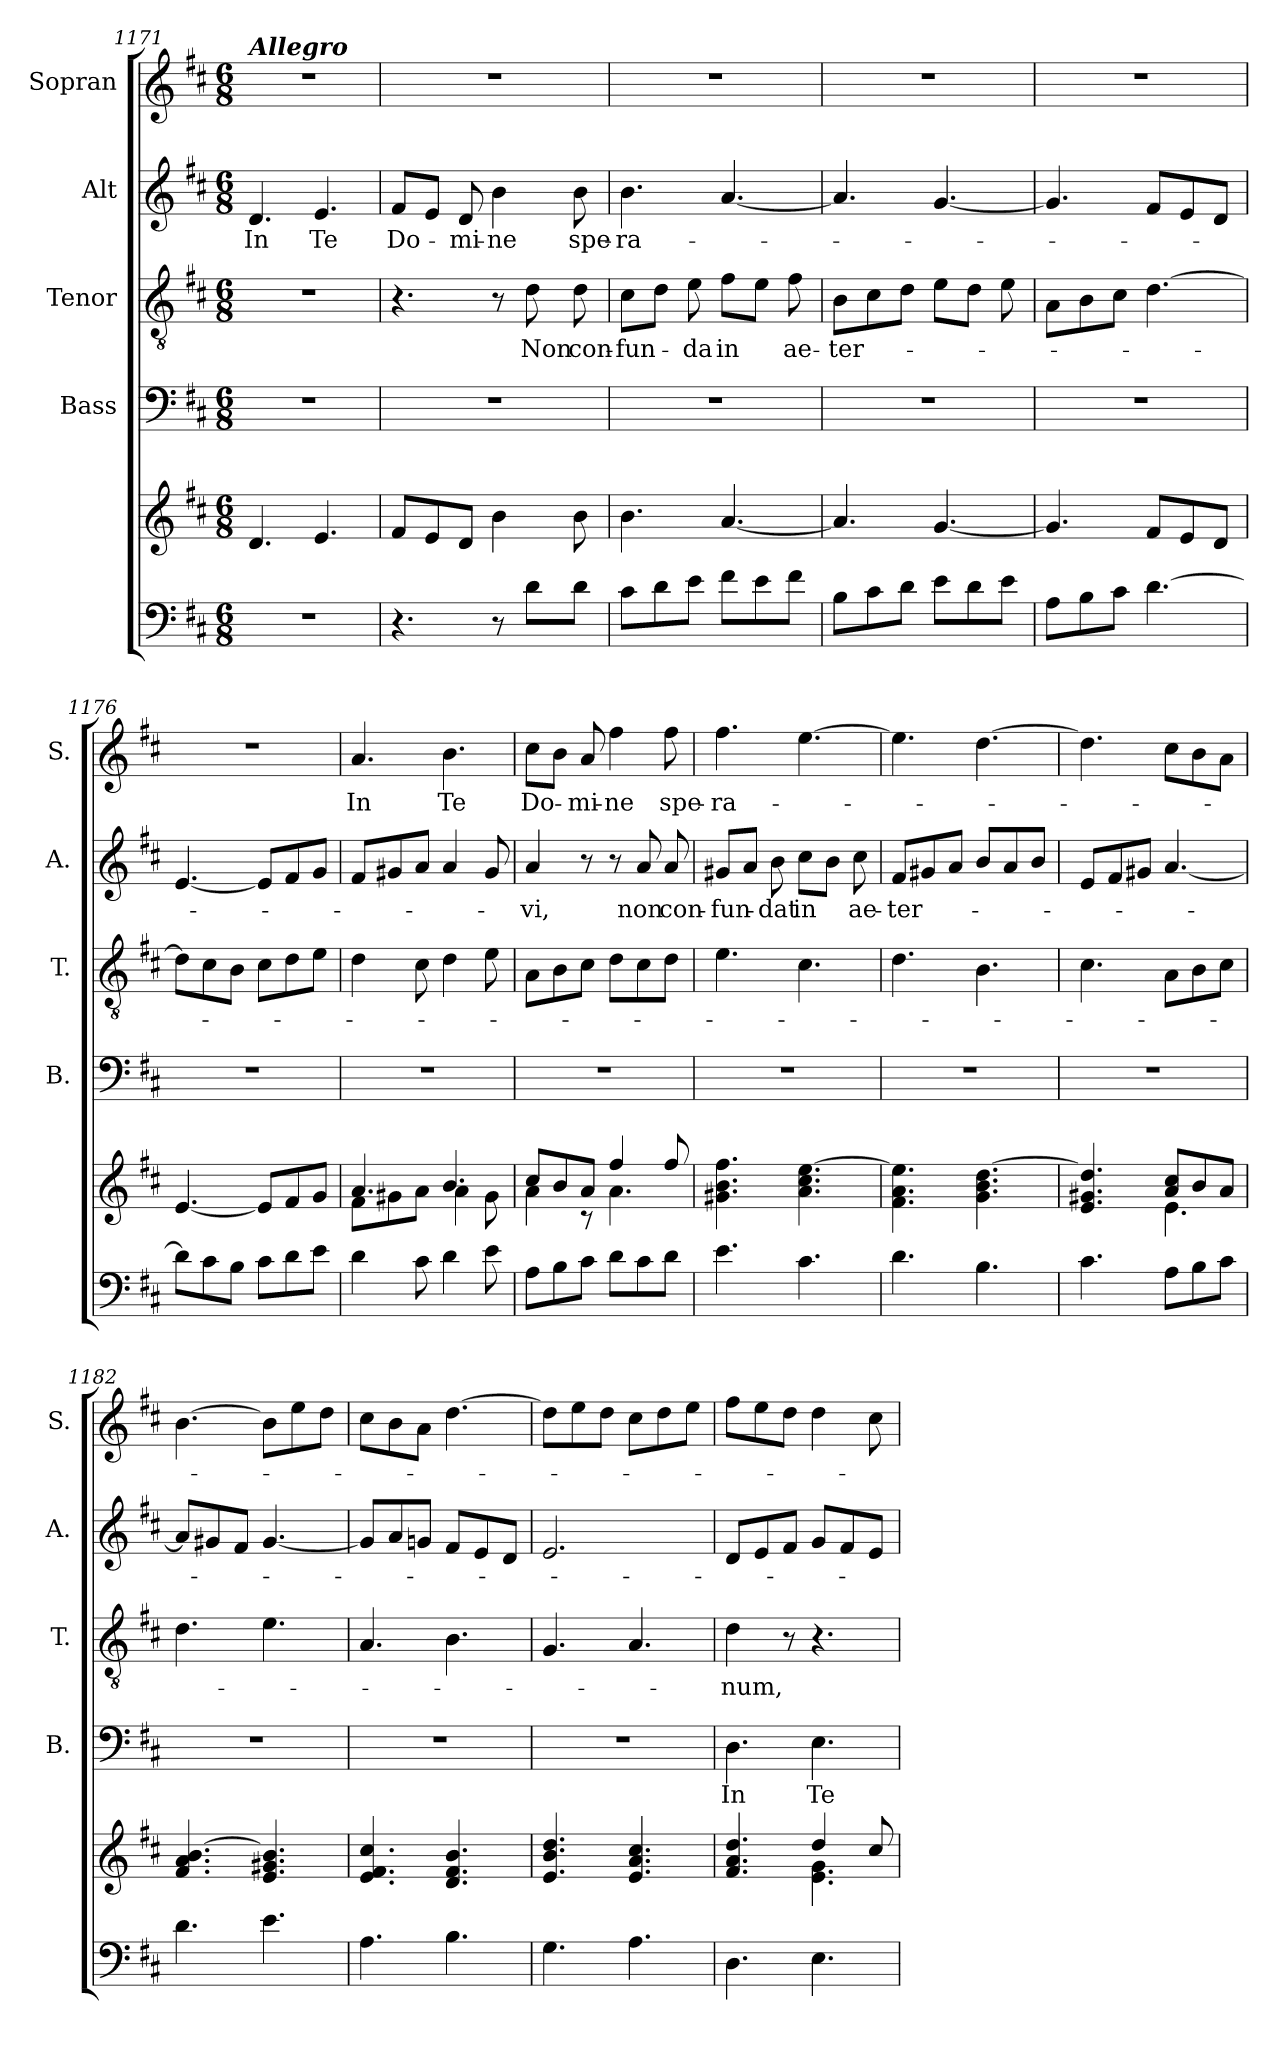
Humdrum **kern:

**kern	**kern	**kern	**text	**kern	**text	**kern	**text	**kern	**text
*part5	*part5	*part4	*part4	*part3	*part3	*part2	*part2	*part1	*part1
*staff6	*staff5	*staff4	*staff4	*staff3	*staff3	*staff2	*staff2	*staff1	*staff1
*	*	*I"Bass	*	*I"Tenor	*	*I"Alt	*	*I"Sopran	*
*	*	*I'B.	*	*I'T.	*	*I'A.	*	*I'S.	*
!!LO:PB:g=z
*clefF4	*clefG2	*clefF4	*	*clefGv2	*	*clefG2	*	*clefG2	*
*k[f#c#]	*k[f#c#]	*k[f#c#]	*	*k[f#c#]	*	*k[f#c#]	*	*k[f#c#]	*
*D:	*D:	*D:	*	*D:	*	*D:	*	*D:	*
*M6/8	*M6/8	*M6/8	*	*M6/8	*	*M6/8	*	*M6/8	*
=1171	=1171	=1171	=1171	=1171	=1171	=1171	=1171	=1171	=1171
!	!	!	!	!	!	!	!	!LO:TX:a:Bi:t=Allegro	!
!	!	!	!	!	!	!	!LO:LY:b	!	!
2.r	4.d/	2.r	.	2.r	.	4.d/	In	2.r	.
!	!	!	!	!	!	!	!LO:LY:b	!	!
.	4.e/	.	.	.	.	4.e/	Te	.	.
=1172	=1172	=1172	=1172	=1172	=1172	=1172	=1172	=1172	=1172
!	!	!	!	!	!	!	!LO:LY:b	!	!
4.r	8f#/L	2.r	.	4.r	.	8f#/L	Do-	2.r	.
.	8e/	.	.	.	.	8e/J	.	.	.
!	!	!	!	!	!	!	!LO:LY:b	!	!
.	8d/J	.	.	.	.	8d/	-mi-	.	.
!	!	!	!	!	!	!	!LO:LY:b	!	!
8r	4b\	.	.	8r	.	4b\	-ne	.	.
!	!	!	!	!	!LO:LY:b	!	!	!	!
8d\L	.	.	.	8d\	Non	.	.	.	.
!	!	!	!	!	!LO:LY:b	!	!LO:LY:b	!	!
8d\J	8b\	.	.	8d\	con-	8b\	spe-	.	.
=1173	=1173	=1173	=1173	=1173	=1173	=1173	=1173	=1173	=1173
!	!	!	!	!	!LO:LY:b	!	!LO:LY:b	!	!
8c#\L	4.b\	2.r	.	8c#\L	-fun-	4.b\	-ra-	2.r	.
8d\	.	.	.	8d\J	.	.	.	.	.
!	!	!	!	!	!LO:LY:b	!	!	!	!
8e\J	.	.	.	8e\	-da	.	.	.	.
!	!	!	!	!	!LO:LY:b	!	!	!	!
8f#\L	[4.a/	.	.	8f#\L	in	[4.a/	.	.	.
8e\	.	.	.	8e\J	.	.	.	.	.
!	!	!	!	!	!LO:LY:b	!	!	!	!
8f#\J	.	.	.	8f#\	ae-	.	.	.	.
=1174	=1174	=1174	=1174	=1174	=1174	=1174	=1174	=1174	=1174
!	!	!	!	!	!LO:LY:b	!	!	!	!
8B\L	4.a/]	2.r	.	8B\L	-ter-	4.a/]	.	2.r	.
8c#\	.	.	.	8c#\	.	.	.	.	.
8d\J	.	.	.	8d\J	.	.	.	.	.
8e\L	[4.g/	.	.	8e\L	.	[4.g/	.	.	.
8d\	.	.	.	8d\J	.	.	.	.	.
8e\J	.	.	.	8e\	.	.	.	.	.
=1175	=1175	=1175	=1175	=1175	=1175	=1175	=1175	=1175	=1175
8A\L	4.g/]	2.r	.	8A\L	.	4.g/]	.	2.r	.
8B\	.	.	.	8B\	.	.	.	.	.
8c#\J	.	.	.	8c#\J	.	.	.	.	.
[4.d\	8f#/L	.	.	[4.d\	.	8f#/L	.	.	.
.	8e/	.	.	.	.	8e/	.	.	.
.	8d/J	.	.	.	.	8d/J	.	.	.
=1176	=1176	=1176	=1176	=1176	=1176	=1176	=1176	=1176	=1176
8d\L]	[4.e/	2.r	.	8d\L]	.	[4.e/	.	2.r	.
8c#\	.	.	.	8c#\	.	.	.	.	.
8B\J	.	.	.	8B\J	.	.	.	.	.
8c#\L	8e/L]	.	.	8c#\L	.	8e/L]	.	.	.
8d\	8f#/	.	.	8d\	.	8f#/	.	.	.
8e\J	8g/J	.	.	8e\J	.	8g/J	.	.	.
=1177	=1177	=1177	=1177	=1177	=1177	=1177	=1177	=1177	=1177
*	*^	*	*	*	*	*	*	*	*
!	!	!	!	!	!	!	!	!	!	!LO:LY:b
4d\	4.a/	8f#\L	2.r	.	4d\	.	8f#/L	.	4.a/	In
.	.	8g#X\	.	.	.	.	8g#X/	.	.	.
8c#\	.	8a\J	.	.	8c#\	.	8a/J	.	.	.
!	!	!	!	!	!	!	!	!	!	!LO:LY:b
4d\	4.b/	4a\	.	.	4d\	.	4a/	.	4.b\	Te
8e\	.	8g#\	.	.	8e\	.	8g#/	.	.	.
=1178	=1178	=1178	=1178	=1178	=1178	=1178	=1178	=1178	=1178	=1178
!	!	!	!	!	!	!	!	!LO:LY:b	!	!LO:LY:b
8A\L	8cc#/L	4a\	2.r	.	8A\L	.	4a/	-vi,	8cc#\L	Do-
8B\	8b/	.	.	.	8B\	.	.	.	8b\J	.
!	!	!	!	!	!	!	!	!	!	!LO:LY:b
8c#\J	8a/J	8rc	.	.	8c#\J	.	8r	.	8a/	-mi-
!	!	!	!	!	!	!	!	!	!	!LO:LY:b
8d\L	4ff#/	4.a\	.	.	8d\L	.	8r	.	4ff#\	-ne
!	!	!	!	!	!	!	!	!LO:LY:b	!	!
8c#\	.	.	.	.	8c#\	.	8a/	non	.	.
!	!	!	!	!	!	!	!	!LO:LY:b	!	!LO:LY:b
8d\J	8ff#/	.	.	.	8d\J	.	8a/	con-	8ff#\	spe-
*	*v	*v	*	*	*	*	*	*	*	*
!!LO:LB:g=z
=1179	=1179	=1179	=1179	=1179	=1179	=1179	=1179	=1179	=1179
!	!	!	!	!	!	!	!LO:LY:b	!	!LO:LY:b
4.e\	4.g#X\ 4.b\ 4.ff#\	2.r	.	4.e\	.	8g#X/L	-fun-	4.ff#\	-ra-
.	.	.	.	.	.	8a/J	.	.	.
!	!	!	!	!	!	!	!LO:LY:b	!	!
.	.	.	.	.	.	8b\	-dat	.	.
!	!	!	!	!	!	!	!LO:LY:b	!	!
4.c#\	4.a\ 4.cc#\ [4.ee\	.	.	4.c#\	.	8cc#\L	in	[4.ee\	.
.	.	.	.	.	.	8b\J	.	.	.
!	!	!	!	!	!	!	!LO:LY:b	!	!
.	.	.	.	.	.	8cc#\	ae-	.	.
=1180	=1180	=1180	=1180	=1180	=1180	=1180	=1180	=1180	=1180
!	!	!	!	!	!	!	!LO:LY:b	!	!
4.d\	4.f#\ 4.a\ 4.ee\]	2.r	.	4.d\	.	8f#/L	-ter-	4.ee\]	.
.	.	.	.	.	.	8g#X/	.	.	.
.	.	.	.	.	.	8a/J	.	.	.
4.B\	4.g\ 4.b\ [4.dd\	.	.	4.B\	.	8b/L	.	[4.dd\	.
.	.	.	.	.	.	8a/	.	.	.
.	.	.	.	.	.	8b/J	.	.	.
=1181	=1181	=1181	=1181	=1181	=1181	=1181	=1181	=1181	=1181
*	*^	*	*	*	*	*	*	*	*
4.c#\	4.e/ 4.g#X/ 4.dd/]	4.ryy	2.r	.	4.c#\	.	8e/L	.	4.dd\]	.
.	.	.	.	.	.	.	8f#/	.	.	.
.	.	.	.	.	.	.	8g#X/J	.	.	.
8A\L	8a/ 8cc#/L	4.e\	.	.	8A\L	.	[4.a/	.	8cc#\L	.
8B\	8b/	.	.	.	8B\	.	.	.	8b\	.
8c#\J	8a/J	.	.	.	8c#\J	.	.	.	8a\J	.
*	*v	*v	*	*	*	*	*	*	*	*
=1182	=1182	=1182	=1182	=1182	=1182	=1182	=1182	=1182	=1182
4.d\	4.f#/ 4.a/ [>4.b/	2.r	.	4.d\	.	8a/L]	.	[4.b\	.
.	.	.	.	.	.	8g#X/	.	.	.
.	.	.	.	.	.	8f#/J	.	.	.
4.e\	4.e/ 4.g#X/ 4.b/]	.	.	4.e\	.	[4.g#/	.	8b\L]	.
.	.	.	.	.	.	.	.	8ee\	.
.	.	.	.	.	.	.	.	8dd\J	.
=1183	=1183	=1183	=1183	=1183	=1183	=1183	=1183	=1183	=1183
4.A\	4.e/ 4.f#/ 4.cc#/	2.r	.	4.A/	.	8g#/L]	.	8cc#\L	.
.	.	.	.	.	.	8a/	.	8b\	.
.	.	.	.	.	.	8gn/J	.	8a\J	.
4.B\	4.d/ 4.f#/ 4.b/	.	.	4.B\	.	8f#/L	.	[4.dd\	.
.	.	.	.	.	.	8e/	.	.	.
.	.	.	.	.	.	8d/J	.	.	.
=1184	=1184	=1184	=1184	=1184	=1184	=1184	=1184	=1184	=1184
4.G\	4.e/ 4.b/ 4.dd/	2.r	.	4.G/	.	2.e/	.	8dd\L]	.
.	.	.	.	.	.	.	.	8ee\	.
.	.	.	.	.	.	.	.	8dd\J	.
4.A\	4.e/ 4.a/ 4.cc#/	.	.	4.A/	.	.	.	8cc#\L	.
.	.	.	.	.	.	.	.	8dd\	.
.	.	.	.	.	.	.	.	8ee\J	.
=1185	=1185	=1185	=1185	=1185	=1185	=1185	=1185	=1185	=1185
*	*^	*	*	*	*	*	*	*	*
!	!	!	!	!LO:LY:b	!	!LO:LY:b	!	!	!	!
4.D\	4.f#/ 4.a/ 4.dd/	4.ryy	4.D\	In	4d\	-num,	8d/L	.	8ff#\L	.
.	.	.	.	.	.	.	8e/	.	8ee\	.
.	.	.	.	.	8r	.	8f#/J	.	8dd\J	.
!	!	!	!	!LO:LY:b	!	!	!	!	!	!
4.E\	4dd/	4.e\ 4.g\	4.E\	Te	4.r	.	8g/L	.	4dd\	.
.	.	.	.	.	.	.	8f#/	.	.	.
.	8cc#/	.	.	.	.	.	8e/J	.	8cc#\	.
*	*v	*v	*	*	*	*	*	*	*	*
=	=	=	=	=	=	=	=	=	=
*-	*-	*-	*-	*-	*-	*-	*-	*-	*-
